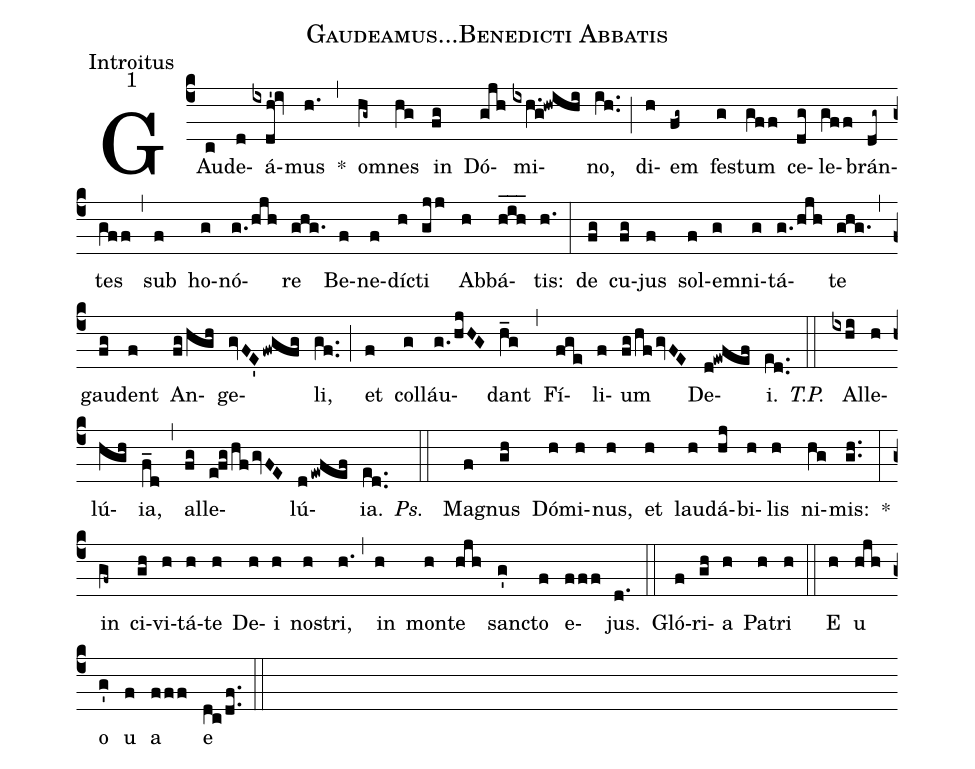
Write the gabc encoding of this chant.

name:Gaudeamus...Benedicti Abbatis;
office-part:Introitus;
mode:1;
%%
(c4) GAu(c)de(d)á(ixdh'!iv)mus(h.) *(,) om(hg~)nes(hg) in(fg) Dó(gjh)mi(ixh.g!hwihi)no,(ih..) (;)
di(h)em(fg~) fes(g)tum(gff) ce(dg)le(gff)brán(dg~)tes(gff) (,) sub(f) ho(g)nó(g./hjh)re(ghg.) Be(f)ne(f)dí(h)cti(gjj) Ab(h)bá(hih___)tis:(h.) (:)
de(fg) cu(fg)jus(f) sol(f)em(g)ni(g)tá(g./hjh)te(ghg.) (,) gau(fg)dent(f) An(fg/hgh)ge(gvFE'/fwgfg)li,(gf..) (;)
et(f) col(g)láu(g./hjHG)dant(h_g) (,) Fí(fge)li(f)um(fg/hf/gvFE) De(d!ewfef)i.(ed..)
<i>T.P.</i> (::) Al(ixhi)le(h)lú(hgh)ia,(f_d) (,) al(fg)le(efg/hf/gvFE)lú(dewfef)ia.(ed..)
<i>Ps.</i> (::) Ma(f)gnus(gh) Dó(h)mi(h)nus,(h) et(h) lau(h)dá(hj)bi(h)lis(h) ni(hg)mis:(gh..) *(:)
in(gf~) ci(gh)vi(h)tá(h)te(h) De(h)i(h) no(h)stri,(h.) (,) in(h) mon(h)te(hjh) san(g')cto(f) e(fff)jus.(d.) (::)
Gló(f)ri(gh)a(h) Pa(h)tri(h) (::)
E(h) u(hjh) o(g') u(f) a(fff) e(dc/df..) (::)
